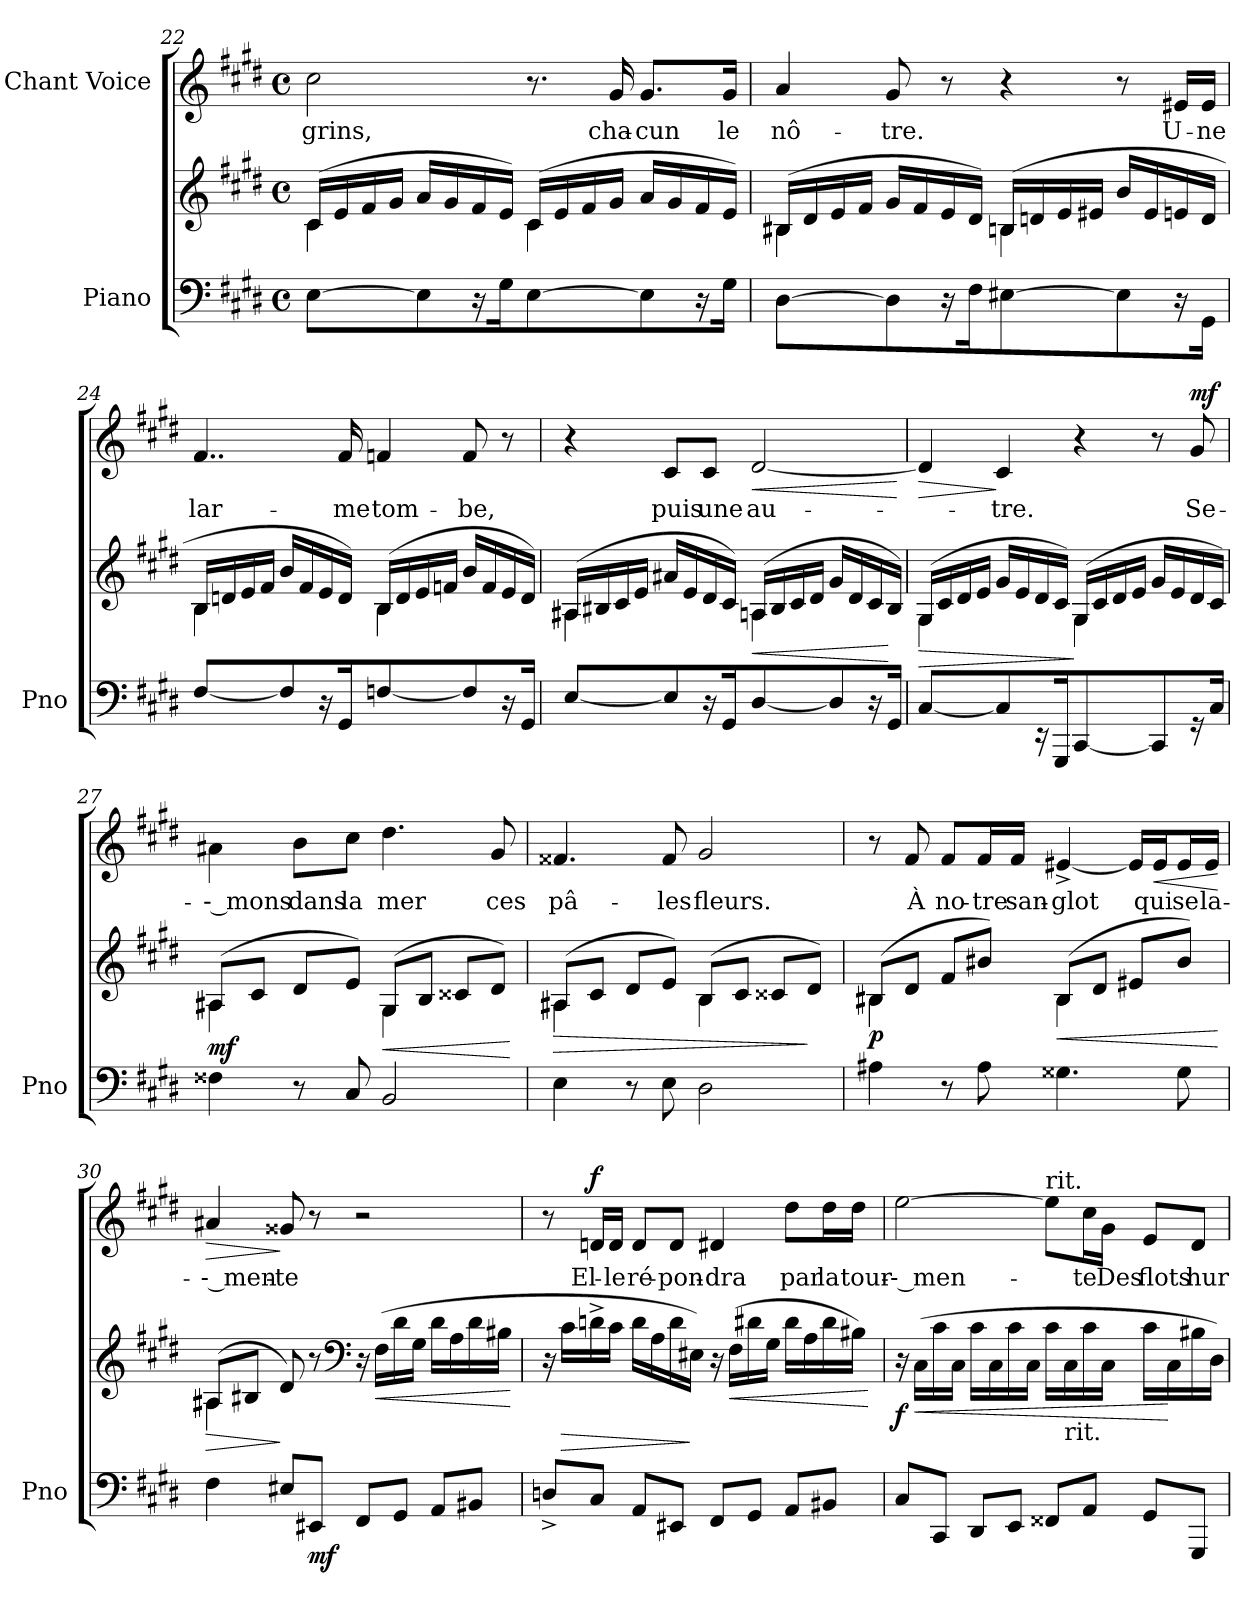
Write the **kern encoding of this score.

**kern	**kern	**dynam	**kern	**text	**dynam
*part2	*part2	*part2	*part1	*part1	*part1
*staff3	*staff2	*staff2/3	*staff1	*staff1	*staff1
*I"Piano	*	*	*I"Chant Voice	*	*
*I'Pno	*	*	*	*	*
*clefF4	*clefG2	*	*clefG2	*	*
*k[f#c#g#d#]	*k[f#c#g#d#]	*	*k[f#c#g#d#]	*	*
*M4/4	*M4/4	*	*M4/4	*	*
*met(c)	*met(c)	*	*met(c)	*	*
=22	=22	=22	=22	=22	=22
*	*^	*	*	*	*
[4E\	(<16c#/LL	4c#\	.	2cc#\	-grins,	.
.	16e/	.	.	.	.	.
.	16f#/	.	.	.	.	.
.	16g#/JJ	.	.	.	.	.
8E\L]	16a/LL	4ryy	.	.	.	.
.	16g#/	.	.	.	.	.
16r	16f#/	.	.	.	.	.
16G#\JJ	16e/JJ)	.	.	.	.	.
[4E\	(<16c#/LL	4c#\	.	8.r	.	.
.	16e/	.	.	.	.	.
.	16f#/	.	.	.	.	.
.	16g#/JJ	.	.	16g#/	cha-	.
8E\L]	16a/LL	4ryy	.	8.g#/L	-cun	.
.	16g#/	.	.	.	.	.
16r	16f#/	.	.	.	.	.
16G#\JJ	16e/JJ)	.	.	16g#/Jk	le	.
=23	=23	=23	=23	=23	=23	=23
[4D#\	(<16B#X/LL	4B#\	.	4a/	nô-	.
.	16d#/	.	.	.	.	.
.	16e/	.	.	.	.	.
.	16f#/JJ	.	.	.	.	.
8D#\L]	16g#/LL	4ryy	.	8g#/	-tre.	.
.	16f#/	.	.	.	.	.
16r	16e/	.	.	8r	.	.
16F#\JJ	16d#/JJ)	.	.	.	.	.
[4E#X\	(<16Bn/LL	4B\	.	4r	.	.
.	16dn/	.	.	.	.	.
.	16e/	.	.	.	.	.
.	16e#X/JJ	.	.	.	.	.
8E#/L]	16b/LL	4ryy	.	8r	.	.
.	16e#/	.	.	.	.	.
16r	16en/	.	.	16e#X/LL	U-	.
16GG#/JJ	16d/JJ	.	.	16e#/JJ	-ne	.
=24	=24	=24	=24	=24	=24	=24
[4F#\	16B/LL	4B\	.	4..f#/	lar-	.
.	16dn/	.	.	.	.	.
.	16e/	.	.	.	.	.
.	16f#/JJ	.	.	.	.	.
8F#/L]	16b/LL	4ryy	.	.	.	.
.	16f#/	.	.	.	.	.
16r	16e/	.	.	.	.	.
16GG#/JJ	16d/JJ)	.	.	16f#/	-me	.
[4Fn\	(<16B/LL	4B\	.	4fn/	tom-	.
.	16d/	.	.	.	.	.
.	16e/	.	.	.	.	.
.	16fn/JJ	.	.	.	.	.
8F/L]	16b/LL	4ryy	.	8f/	-be,	.
.	16f/	.	.	.	.	.
16r	16e/	.	.	8r	.	.
16GG#/JJ	16d/JJ)	.	.	.	.	.
=25	=25	=25	=25	=25	=25	=25
[4E\	(<16A#X/LL	4A#\	.	4r	.	.
.	16B#X/	.	.	.	.	.
.	16c#/	.	.	.	.	.
.	16e/JJ	.	.	.	.	.
8E/L]	16a#X/LL	4ryy	.	8c#/L	puis	.
.	16e/	.	.	.	.	.
16r	16d#/	.	.	8c#/J	une	.
16GG#/JJ	16c#/JJ)	.	.	.	.	.
!	!	!	!LO:HP:b	!	!	!LO:HP:b
[<4D#/	(<16An/LL	4A\	<	[2d#/	au-	<
.	16B#/	.	.	.	.	.
.	16c#/	.	.	.	.	.
.	16d#/JJ	.	.	.	.	.
8D#/L]	16g#/LL	4ryy	.	.	.	.
.	16d#/	.	.	.	.	.
16r	16c#/	.	.	.	.	.
16GG#/JJ	16B#/JJ)	.	[	.	.	.
*	*v	*v	*	*	*	*
.	.	.	.	.	[
=26	=26	=26	=26	=26	=26
!	!	!LO:HP:b	!	!	!LO:HP:b
*	*^	*	*	*	*
[4C#/	(<16G#/LL	4G#\	>	4d#/]	.	>
.	16c#/	.	.	.	.	.
.	16d#/	.	.	.	.	.
.	16e/JJ	.	.	.	.	.
8C#/L]	16g#/LL	4ryy	.	4c#/	-tre.	]
.	16e/	.	.	.	.	.
16r	16d#/	.	.	.	.	.
16GGG#/JJ	16c#/JJ)	.	.	.	.	.
[4CC#/	(<16G#/LL	4G#\	]	4r	.	.
.	16c#/	.	.	.	.	.
.	16d#/	.	.	.	.	.
.	16e/JJ	.	.	.	.	.
8CC#/L]	16g#/LL	4ryy	.	8r	.	.
.	16e/	.	.	.	.	.
!	!	!	!	!	!	!LO:DY:a
16r	16d#/	.	.	8g#/	Se-	mf
16C#/JJ	16c#/JJ)	.	.	.	.	.
=27	=27	=27	=27	=27	=27	=27
!	!	!	!LO:DY:b	!	!	!
4F##X\	(<8A#X/L	4A#\	mf	4a#X\	-- mons	.
.	8c#/J	.	.	.	.	.
8r	8d#/L	4ryy	.	8b\L	dans	.
8C#/	8e/J)	.	.	8cc#\J	la	.
!	!	!	!LO:HP:b	!	!	!
2BB/	(<8G#/L	4G#\	<	4.dd#\	mer	.
.	8B/J	.	.	.	.	.
.	8c##X/L	4ryy	.	.	.	.
.	8d#/J)	.	.	8g#/	ces	.
*	*v	*v	*	*	*	*
.	.	[	.	.	.
=28	=28	=28	=28	=28	=28
!	!	!LO:HP:b	!	!	!
*	*^	*	*	*	*
4E\	(<8A#X/L	4A#\	>	4.f##X/	pâ-	.
.	8c#/J	.	.	.	.	.
8r	8d#/L	4ryy	.	.	.	.
8E\	8e/J)	.	.	8f##/	-les	.
2D#\	(<8B/L	4B\	.	2g#/	fleurs.	.
.	8c#/J	.	.	.	.	.
.	8c##X/L	4ryy	.	.	.	.
.	8d#/J)	.	]	.	.	.
=29	=29	=29	=29	=29	=29	=29
!	!	!	!LO:DY:b	!	!	!
4A#X\	(<8B#X/L	4B#\	p	8r	.	.
.	8d#/J	.	.	8f#/	À	.
8r	8f#/L	4ryy	.	8f#/L	no-	.
8A#\	8b#X/J)	.	.	16f#/L	-tre	.
.	.	.	.	16f#/JJ	san-	.
!	!	!	!LO:HP:b	!	!	!
4.G##X\	(<8B#/L	4B#\	<	[4e#X^>/	-glot	.
.	8d#/J	.	.	.	.	.
.	8e#X/L	4ryy	.	16e#/LL]	.	.
!	!	!	!	!	!	!LO:HP:b
.	.	.	.	16e#/J	qui	<
8G##\	8b#/J)	.	.	16e#/L	se	.
.	.	.	.	16e#/JJ	la-	.
*	*v	*v	*	*	*	*
.	.	[	.	.	[
=30	=30	=30	=30	=30	=30
!	!	!LO:HP:b	!	!	!LO:HP:b
*	*^	*	*	*	*
4F#\	(<8A#X/L	4A#\	>	4a#X/	-- men-	>
.	8B#X/J	.	.	.	.	.
8E#X/L	8d#/)	2.ryy	]	8g##X/	-te	]
!	!	!	!LO:DY:b=2	!	!	!
8EE#X/J	8r	.	mf	8r	.	.
*	*clefF4	*	*	*	*	*
8FF#/L	16r	.	.	2r	.	.
!	!	!	!LO:HP:b	!	!	!
.	(>16F#\LL	.	<	.	.	.
8GG#/J	16d#\	.	.	.	.	.
.	16G#\JJ	.	.	.	.	.
8AA/L	16d#\LL	.	.	.	.	.
.	16A#\	.	.	.	.	.
8BB#X/J	16d#\	.	.	.	.	.
.	16B#X\JJ	.	.	.	.	.
*	*v	*v	*	*	*	*
.	.	[	.	.	.
=31	=31	=31	=31	=31	=31
8Dn^>/L	16r	.	8r	.	.
!	!	!LO:HP:b	!	!	!
.	16c#\LL	>	.	.	.
!	!	!	!	!	!LO:DY:a
8C#/J	16dn^\	.	16dn/LL	El-	f
.	16c#\JJ	.	16d/JJ	-le	.
8AA/L	16d\LL	.	8d/L	ré-	.
.	16A\	.	.	.	.
8EE#X/J	16d\	.	8d/J	-pon-	.
.	16E#X\JJ)	]	.	.	.
8FF#/L	16r	.	4d#X/	-dra	.
!	!	!LO:HP:b	!	!	!
.	(16F#\LL	<	.	.	.
8GG#/J	16d#X\	.	.	.	.
.	16G#\JJ	.	.	.	.
8AA/L	16d#\LL	.	8dd#\L	par	.
.	16A\	.	.	.	.
8BB#X/J	16d#\	.	16dd#\L	la	.
.	16B#X\JJ)	.	16dd#\JJ	tour-	.
.	.	[	.	.	.
=32	=32	=32	=32	=32	=32
!	!	!LO:DY:b	!	!	!
8C#/L	16r	f	[2ee\	-- men-	.
!	!	!LO:HP:b	!	!	!
.	(16C#\LL	<	.	.	.
8CC#/J	16c#\	.	.	.	.
.	16C#\JJ	.	.	.	.
8DD#/L	16c#\LL	.	.	.	.
.	16C#\	.	.	.	.
8EE/J	16c#\	.	.	.	.
.	16C#\JJ	.	.	.	.
!	!	!	!LO:TX:a:t=rit.	!	!
8FF##X/L	16c#\LL	.	8ee\L]	.	.
!	!LO:TX:b:t=rit.	!	!	!	!
.	16C#\	.	.	.	.
8AA/J	16c#\	.	16cc#\L	-te	.
.	16C#\JJ	.	16g#\JJ	Des	.
8GG#/L	16c#\LL	.	8e/L	flots	.
.	16C#\	[	.	.	.
8GGG#/J	16B#X\	.	8d#/J	hur-	.
.	16D#\JJ)	.	.	.	.
=	=	=	=	=	=
*-	*-	*-	*-	*-	*-
